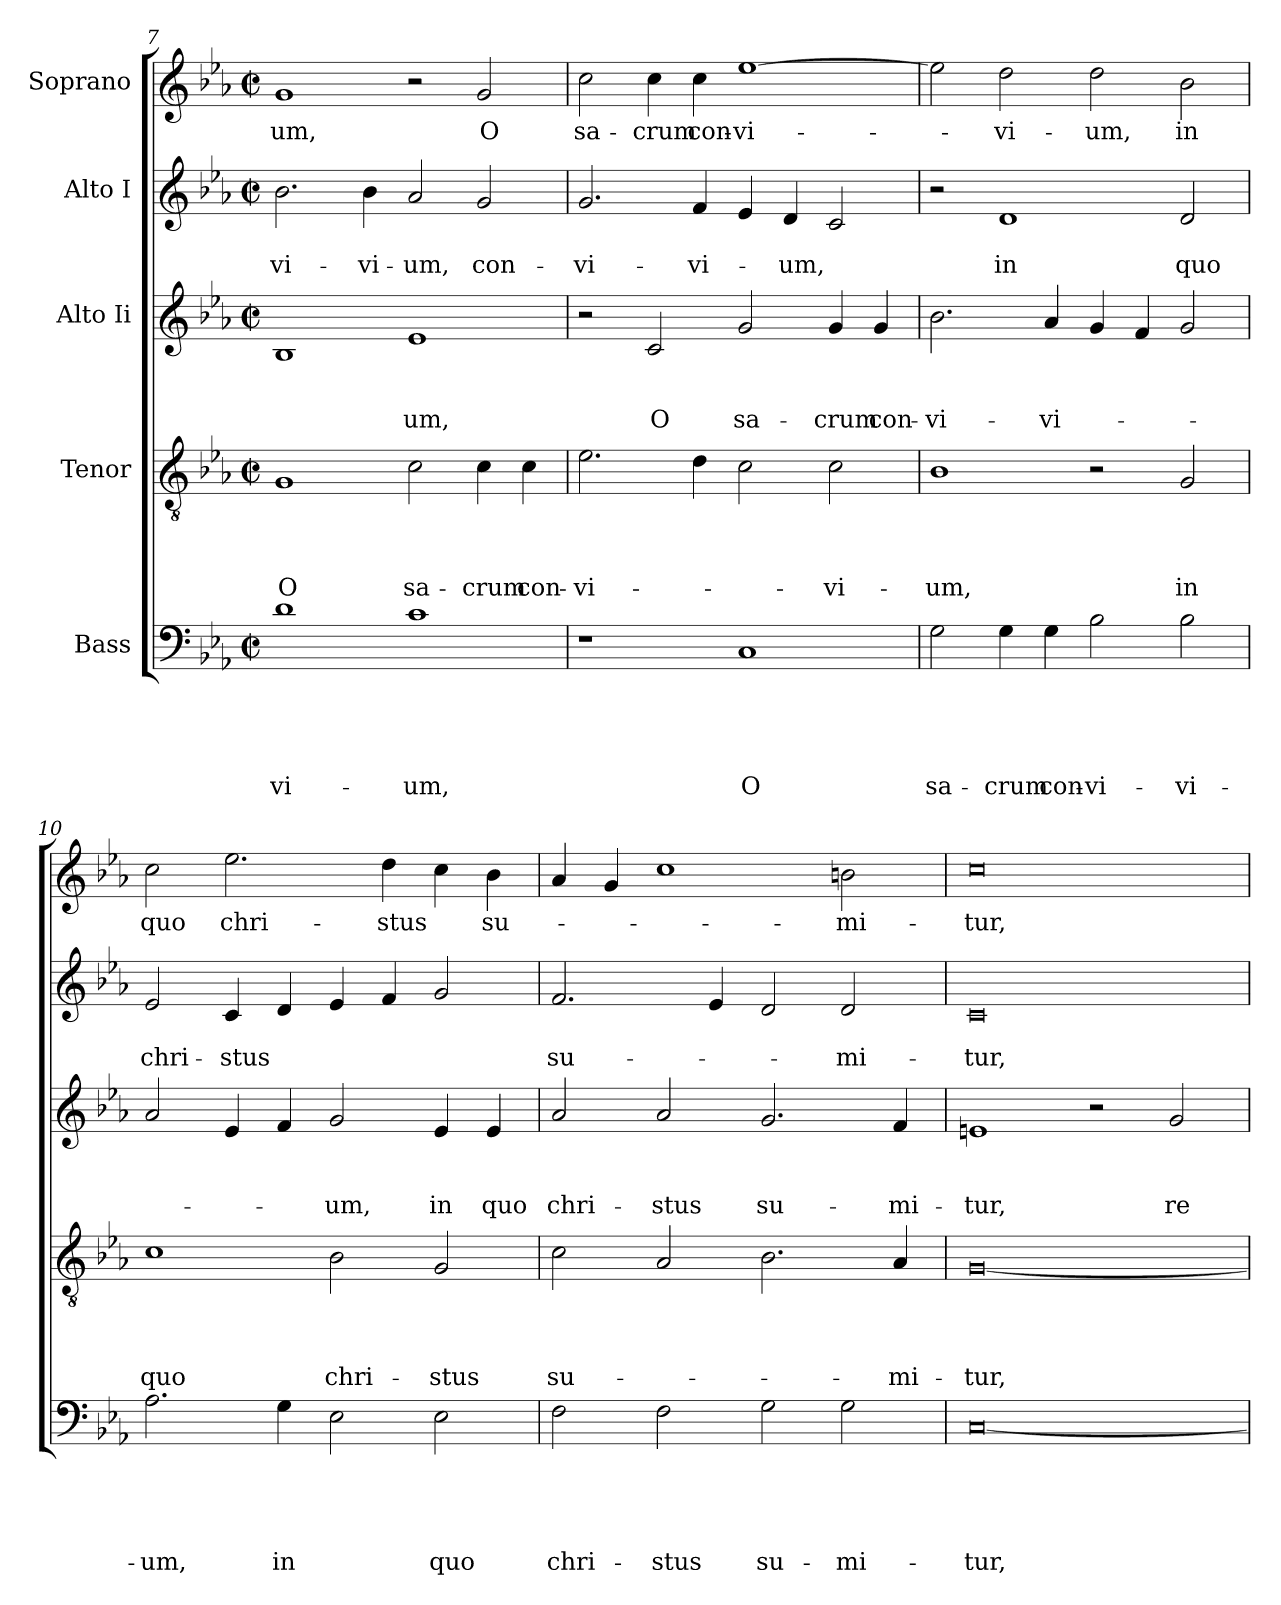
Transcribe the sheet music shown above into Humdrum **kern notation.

**kern	**text	**text	**text	**text	**text	**kern	**text	**text	**text	**text	**kern	**text	**text	**text	**kern	**text	**text	**kern	**text
*part5	*part5	*part5	*part5	*part5	*part5	*part4	*part4	*part4	*part4	*part4	*part3	*part3	*part3	*part3	*part2	*part2	*part2	*part1	*part1
*staff5	*staff5	*staff5	*staff5	*staff5	*staff5	*staff4	*staff4	*staff4	*staff4	*staff4	*staff3	*staff3	*staff3	*staff3	*staff2	*staff2	*staff2	*staff1	*staff1
*I"Bass	*	*	*	*	*	*I"Tenor	*	*	*	*	*I"Alto Ii	*	*	*	*I"Alto I	*	*	*I"Soprano	*
*clefF4	*	*	*	*	*	*clefGv2	*	*	*	*	*clefG2	*	*	*	*clefG2	*	*	*clefG2	*
*k[b-e-a-]	*	*	*	*	*	*k[b-e-a-]	*	*	*	*	*k[b-e-a-]	*	*	*	*k[b-e-a-]	*	*	*k[b-e-a-]	*
*E-:	*	*	*	*	*	*E-:	*	*	*	*	*E-:	*	*	*	*E-:	*	*	*E-:	*
*M2/2	*	*	*	*	*	*M2/2	*	*	*	*	*M2/2	*	*	*	*M2/2	*	*	*M2/2	*
*met(c|)	*	*	*	*	*	*met(c|)	*	*	*	*	*met(c|)	*	*	*	*met(c|)	*	*	*met(c|)	*
=7	=7	=7	=7	=7	=7	=7	=7	=7	=7	=7	=7	=7	=7	=7	=7	=7	=7	=7	=7
!	!	!	!	!	!LO:LY:b	!	!	!	!	!LO:LY:b	!	!	!	!	!	!	!LO:LY:b	!	!LO:LY:b
1d	.	.	.	.	-vi-	1G	.	.	.	O	1B-	.	.	.	2.b-\	.	-vi-	1g	-um,
!	!	!	!	!	!	!	!	!	!	!	!	!	!	!	!	!	!LO:LY:b	!	!
.	.	.	.	.	.	.	.	.	.	.	.	.	.	.	4b-\	.	-vi-	.	.
!	!	!	!	!	!LO:LY:b	!	!	!	!	!LO:LY:b	!	!	!	!LO:LY:b	!	!	!LO:LY:b	!	!
1c	.	.	.	.	-um,	2c\	.	.	.	sa-	1e-	.	.	-um,	2a-/	.	-um,	2r	.
!	!	!	!	!	!	!	!	!	!	!LO:LY:b:rj	!	!	!	!	!	!	!LO:LY:b	!	!LO:LY:b
.	.	.	.	.	.	4c\	.	.	.	-crum	.	.	.	.	2g/	.	con-	2g/	O
!	!	!	!	!	!	!	!	!	!	!LO:LY:b	!	!	!	!	!	!	!	!	!
.	.	.	.	.	.	4c\	.	.	.	con-	.	.	.	.	.	.	.	.	.
!!LO:PB:g=z
=8	=8	=8	=8	=8	=8	=8	=8	=8	=8	=8	=8	=8	=8	=8	=8	=8	=8	=8	=8
!	!	!	!	!	!	!	!	!	!	!LO:LY:b:rj	!	!	!	!	!	!	!LO:LY:b	!	!LO:LY:b
1r	.	.	.	.	.	2.e-\	.	.	.	-vi-	2r	.	.	.	2.g/	.	-vi-	2cc\	sa-
!	!	!	!	!	!	!	!	!	!	!	!	!	!	!LO:LY:b	!	!	!	!	!LO:LY:b
.	.	.	.	.	.	.	.	.	.	.	2c/	.	.	O	.	.	.	4cc\	-crum
!	!	!	!	!	!	!	!	!	!	!	!	!	!	!	!	!	!LO:LY:b	!	!LO:LY:b
.	.	.	.	.	.	4d\	.	.	.	.	.	.	.	.	4f/	.	-vi-	4cc\	con-
!	!	!	!	!	!LO:LY:b	!	!	!	!	!	!	!	!	!LO:LY:b	!	!	!	!	!LO:LY:b:rj
1C	.	.	.	.	O	2c\	.	.	.	.	2g/	.	.	sa-	4e-/	.	.	[>1ee-	-vi-
!	!	!	!	!	!	!	!	!	!	!	!	!	!	!	!	!	!LO:LY:b	!	!
.	.	.	.	.	.	.	.	.	.	.	.	.	.	.	4d/	.	-um,	.	.
!	!	!	!	!	!	!	!	!	!	!LO:LY:b	!	!	!	!LO:LY:b	!	!	!	!	!
.	.	.	.	.	.	2c\	.	.	.	-vi-	4g/	.	.	-crum	2c/	.	.	.	.
!	!	!	!	!	!	!	!	!	!	!	!	!	!	!LO:LY:b	!	!	!	!	!
.	.	.	.	.	.	.	.	.	.	.	4g/	.	.	con-	.	.	.	.	.
=9	=9	=9	=9	=9	=9	=9	=9	=9	=9	=9	=9	=9	=9	=9	=9	=9	=9	=9	=9
!	!	!	!	!	!LO:LY:b	!	!	!	!	!LO:LY:b	!	!	!	!LO:LY:b	!	!	!	!	!
2G\	.	.	.	.	sa-	1B-	.	.	.	-um,	2.b-\	.	.	-vi-	2r	.	.	2ee-\]	.
!	!	!	!	!	!LO:LY:b:rj	!	!	!	!	!	!	!	!	!	!	!	!LO:LY:b	!	!LO:LY:b
4G\	.	.	.	.	-crum	.	.	.	.	.	.	.	.	.	1d	.	in	2dd\	-vi-
!	!	!	!	!	!LO:LY:b	!	!	!	!	!	!	!	!	!LO:LY:b	!	!	!	!	!
4G\	.	.	.	.	con-	.	.	.	.	.	4a-/	.	.	-vi-	.	.	.	.	.
!	!	!	!	!	!LO:LY:b:rj	!	!	!	!	!	!	!	!	!	!	!	!	!	!LO:LY:b
2B-\	.	.	.	.	-vi-	2r	.	.	.	.	4g/	.	.	.	.	.	.	2dd\	-um,
.	.	.	.	.	.	.	.	.	.	.	4f/	.	.	.	.	.	.	.	.
!	!	!	!	!	!LO:LY:b	!	!	!	!	!LO:LY:b	!	!	!	!	!	!	!LO:LY:b	!	!LO:LY:b
2B-\	.	.	.	.	-vi-	2G/	.	.	.	in	2g/	.	.	.	2d/	.	quo	2b-\	in
=10	=10	=10	=10	=10	=10	=10	=10	=10	=10	=10	=10	=10	=10	=10	=10	=10	=10	=10	=10
!	!	!	!	!	!LO:LY:b	!	!	!	!	!LO:LY:b	!	!	!	!	!	!	!LO:LY:b	!	!LO:LY:b
2.A-\	.	.	.	.	-um,	1c	.	.	.	quo	2a-/	.	.	.	2e-/	.	chri-	2cc\	quo
!	!	!	!	!	!	!	!	!	!	!	!	!	!	!	!	!	!LO:LY:b	!	!LO:LY:b
.	.	.	.	.	.	.	.	.	.	.	4e-/	.	.	.	4c/	.	-stus	2.ee-\	chri-
!	!	!	!	!	!LO:LY:b	!	!	!	!	!	!	!	!	!	!	!	!	!	!
4G\	.	.	.	.	in	.	.	.	.	.	4f/	.	.	.	4d/	.	.	.	.
!	!	!	!	!	!	!	!	!	!	!LO:LY:b	!	!	!	!LO:LY:b	!	!	!	!	!
2E-\	.	.	.	.	.	2B-\	.	.	.	chri-	2g/	.	.	-um,	4e-/	.	.	.	.
!	!	!	!	!	!	!	!	!	!	!	!	!	!	!	!	!	!	!	!LO:LY:b
.	.	.	.	.	.	.	.	.	.	.	.	.	.	.	4f/	.	.	4dd\	-stus
!	!	!	!	!	!LO:LY:b	!	!	!	!	!LO:LY:b	!	!	!	!LO:LY:b	!	!	!	!	!
2E-\	.	.	.	.	quo	2G/	.	.	.	-stus	4e-/	.	.	in	2g/	.	.	4cc\	.
!	!	!	!	!	!	!	!	!	!	!	!	!	!	!LO:LY:b	!	!	!	!	!LO:LY:b
.	.	.	.	.	.	.	.	.	.	.	4e-/	.	.	quo	.	.	.	4b-\	su-
=11	=11	=11	=11	=11	=11	=11	=11	=11	=11	=11	=11	=11	=11	=11	=11	=11	=11	=11	=11
!	!	!	!	!	!LO:LY:b	!	!	!	!	!LO:LY:b	!	!	!	!LO:LY:b	!	!	!LO:LY:b	!	!
2F\	.	.	.	.	chri-	2c\	.	.	.	su-	2a-/	.	.	chri-	2.f/	.	su-	4a-/	.
.	.	.	.	.	.	.	.	.	.	.	.	.	.	.	.	.	.	4g/	.
!	!	!	!	!	!LO:LY:b	!	!	!	!	!	!	!	!	!LO:LY:b	!	!	!	!	!
2F\	.	.	.	.	-stus	2A-/	.	.	.	.	2a-/	.	.	-stus	.	.	.	1cc	.
.	.	.	.	.	.	.	.	.	.	.	.	.	.	.	4e-/	.	.	.	.
!	!	!	!	!	!LO:LY:b	!	!	!	!	!	!	!	!	!LO:LY:b	!	!	!	!	!
2G\	.	.	.	.	su-	2.B-\	.	.	.	.	2.g/	.	.	su-	2d/	.	.	.	.
!	!	!	!	!	!LO:LY:b	!	!	!	!	!	!	!	!	!	!	!	!LO:LY:b	!	!LO:LY:b
2G\	.	.	.	.	-mi-	.	.	.	.	.	.	.	.	.	2d/	.	-mi-	2bn\	-mi-
!	!	!	!	!	!	!	!	!	!	!LO:LY:b	!	!	!	!LO:LY:b	!	!	!	!	!
.	.	.	.	.	.	4A-/	.	.	.	-mi-	4f/	.	.	-mi-	.	.	.	.	.
!!LO:LB:g=z
=12	=12	=12	=12	=12	=12	=12	=12	=12	=12	=12	=12	=12	=12	=12	=12	=12	=12	=12	=12
!	!	!	!	!	!LO:LY:b	!	!	!	!	!LO:LY:b	!	!	!	!LO:LY:b	!	!	!LO:LY:b	!	!LO:LY:b
[<0C	.	.	.	.	-tur,	[<0G	.	.	.	-tur,	1en	.	.	-tur,	0c	.	-tur,	0cc	-tur,
.	.	.	.	.	.	.	.	.	.	.	2r	.	.	.	.	.	.	.	.
!	!	!	!	!	!	!	!	!	!	!	!	!	!	!LO:LY:b	!	!	!	!	!
.	.	.	.	.	.	.	.	.	.	.	2g/	.	.	re-	.	.	.	.	.
=	=	=	=	=	=	=	=	=	=	=	=	=	=	=	=	=	=	=	=
*-	*-	*-	*-	*-	*-	*-	*-	*-	*-	*-	*-	*-	*-	*-	*-	*-	*-	*-	*-
